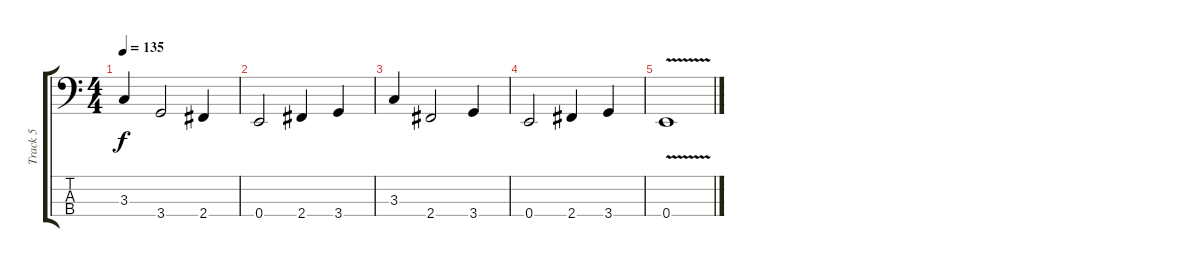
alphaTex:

\track ("Track 5" "Track 5") {instrument electricbassfinger}
\staff {score tabs}
\tuning (G2 D2 A1 E1) {hide}
\ts (4 4)
\tempo 135
\clef f4
\ks c
3.3.4{dy f} 3.4.2 2.4.4 |
0.4.2 2.4.4 3.4.4 |
3.3.4 2.4.2 3.4.4 |
0.4.2 2.4.4 3.4.4 |
0.4{v}.1
